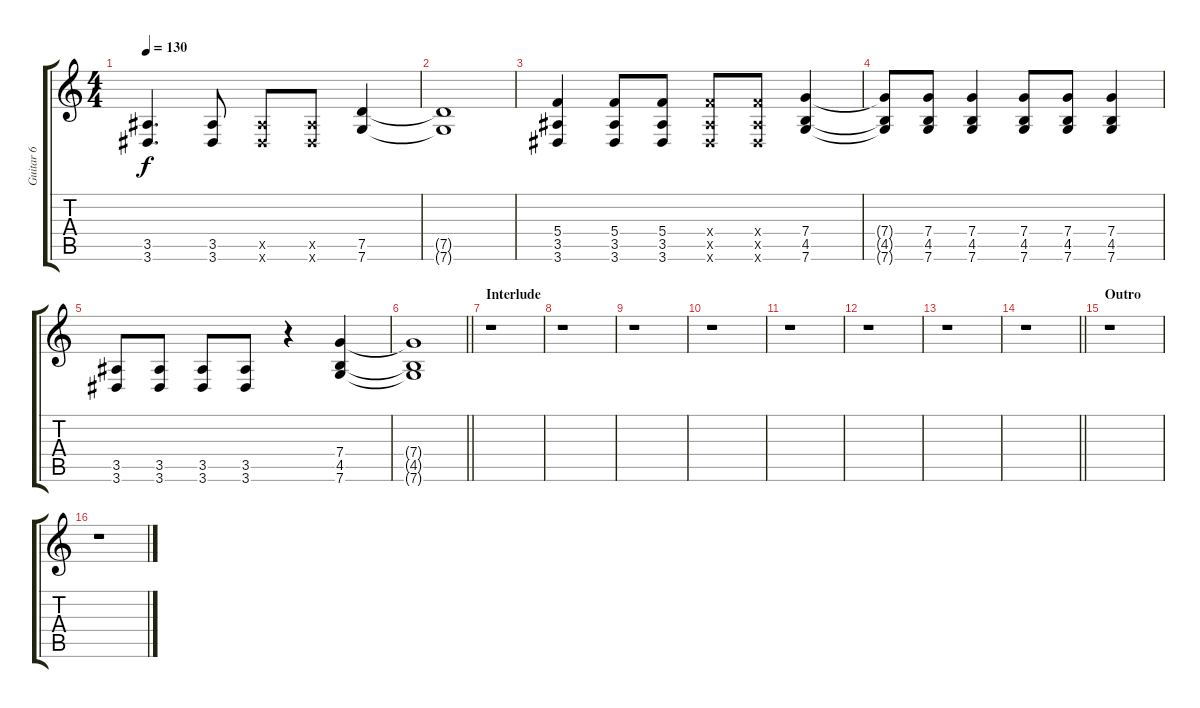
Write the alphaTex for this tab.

\track ("Guitar 6" "Guitar 6") {instrument distortionguitar}
\staff {score tabs}
\tuning (D4 A3 F3 C3 G2 C2) {hide}
\ts (4 4)
\tempo 130
\clef g2
\ks c
(3.5 3.6).4{d dy f} (3.5 3.6).8 (3.5{x} 3.6{x}).8 (3.5{x} 3.6{x}).8 (7.5 7.6).4 |
(7.5{t} 7.6{t}).1 |
(5.4 3.5 3.6).4 (5.4 3.5 3.6).8 (5.4 3.5 3.6).8 (5.4{x} 3.5{x} 3.6{x}).8 (5.4{x} 3.5{x} 3.6{x}).8 (7.4 4.5 7.6).4 |
(7.4{t} 4.5{t} 7.6{t}).8 (7.4 4.5 7.6).8 (7.4 4.5 7.6).4 (7.4 4.5 7.6).8 (7.4 4.5 7.6).8 (7.4 4.5 7.6).4 |
(3.5 3.6).8 (3.5 3.6).8 (3.5 3.6).8 (3.5 3.6).8 r.4 (7.4 4.5 7.6).4 |
\barLineRight lightlight
(7.4{t} 4.5{t} 7.6{t}).1 |
\section ("" "Interlude")
r.1 |
r.1 |
r.1 |
r.1 |
r.1 |
r.1 |
r.1 |
\barLineRight lightlight
r.1 |
\section ("" "Outro")
r.1 |
r.1
